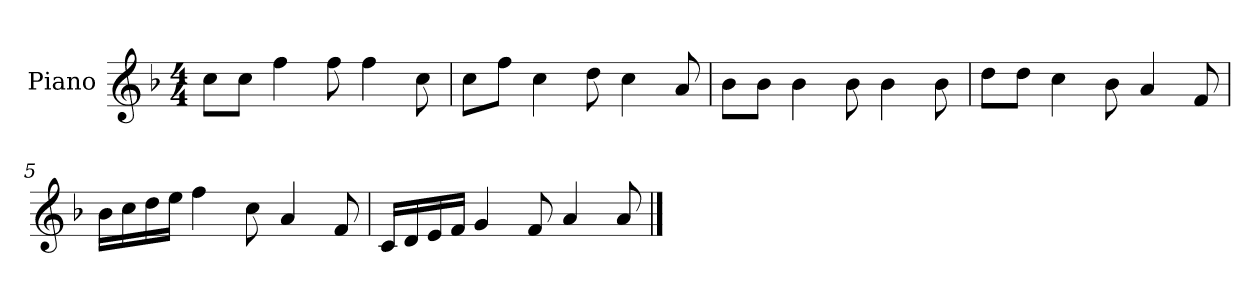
**kern
*part1
*staff1
*I"Piano
*I'P-no
*clefG2
*k[b-]
*M4/4
*MM90
=1
8cc\L
8cc\J
4ff\
8ff\
4ff\
8cc\
=2
8cc\L
8ff\J
4cc\
8dd\
4cc\
8a/
=3
8b-\L
8b-\J
4b-\
8b-\
4b-\
8b-\
=4
8dd\L
8dd\J
4cc\
8b-\
4a/
8f/
=5
16b-\LL
16cc\
16dd\
16ee\JJ
4ff\
8cc\
4a/
8f/
!!LO:LB:g=z
=6
16c/LL
16d/
16e/
16f/JJ
4g/
8f/
4a/
8a/
==
*-
